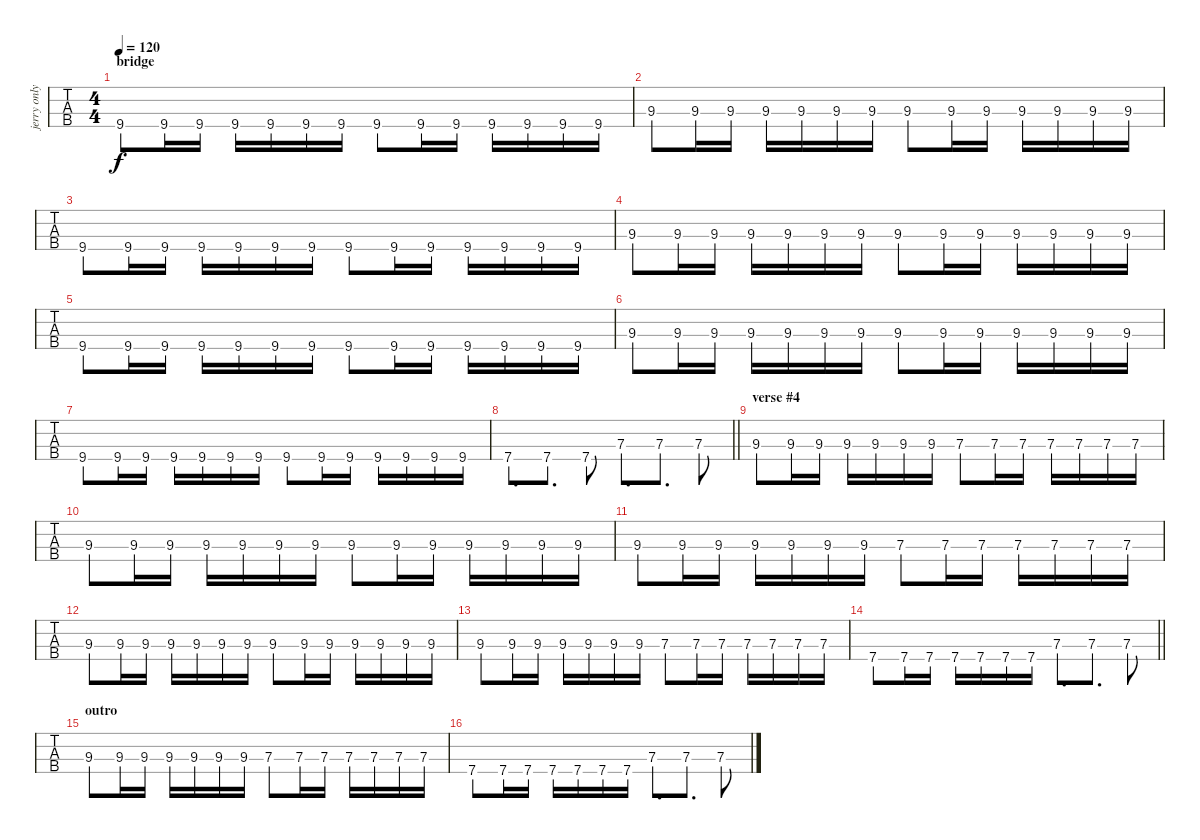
\track ("jerry only: bass" "jerry only") {instrument electricbassfinger}
\staff {tabs}
\tuning (G2 D2 A1 E1) {hide}
\ts (4 4)
\section ("" "bridge")
\tempo 120
\clef f4
\ks c
9.4.8{dy f} 9.4.16 9.4.16 9.4.16 9.4.16 9.4.16 9.4.16 9.4.8 9.4.16 9.4.16 9.4.16 9.4.16 9.4.16 9.4.16 |
9.3.8 9.3.16 9.3.16 9.3.16 9.3.16 9.3.16 9.3.16 9.3.8 9.3.16 9.3.16 9.3.16 9.3.16 9.3.16 9.3.16 |
9.4.8 9.4.16 9.4.16 9.4.16 9.4.16 9.4.16 9.4.16 9.4.8 9.4.16 9.4.16 9.4.16 9.4.16 9.4.16 9.4.16 |
9.3.8 9.3.16 9.3.16 9.3.16 9.3.16 9.3.16 9.3.16 9.3.8 9.3.16 9.3.16 9.3.16 9.3.16 9.3.16 9.3.16 |
9.4.8 9.4.16 9.4.16 9.4.16 9.4.16 9.4.16 9.4.16 9.4.8 9.4.16 9.4.16 9.4.16 9.4.16 9.4.16 9.4.16 |
9.3.8 9.3.16 9.3.16 9.3.16 9.3.16 9.3.16 9.3.16 9.3.8 9.3.16 9.3.16 9.3.16 9.3.16 9.3.16 9.3.16 |
9.4.8 9.4.16 9.4.16 9.4.16 9.4.16 9.4.16 9.4.16 9.4.8 9.4.16 9.4.16 9.4.16 9.4.16 9.4.16 9.4.16 |
\barLineRight lightlight
7.4{st}.8{d} 7.4{st}.8{d} 7.4{st}.8 7.3{st}.8{d} 7.3{st}.8{d} 7.3{st}.8 |
\section ("" "verse #4")
9.3.8 9.3.16 9.3.16 9.3.16 9.3.16 9.3.16 9.3.16 7.3.8 7.3.16 7.3.16 7.3.16 7.3.16 7.3.16 7.3.16 |
9.3.8 9.3.16 9.3.16 9.3.16 9.3.16 9.3.16 9.3.16 9.3.8 9.3.16 9.3.16 9.3.16 9.3.16 9.3.16 9.3.16 |
9.3.8 9.3.16 9.3.16 9.3.16 9.3.16 9.3.16 9.3.16 7.3.8 7.3.16 7.3.16 7.3.16 7.3.16 7.3.16 7.3.16 |
9.3.8 9.3.16 9.3.16 9.3.16 9.3.16 9.3.16 9.3.16 9.3.8 9.3.16 9.3.16 9.3.16 9.3.16 9.3.16 9.3.16 |
9.3.8 9.3.16 9.3.16 9.3.16 9.3.16 9.3.16 9.3.16 7.3.8 7.3.16 7.3.16 7.3.16 7.3.16 7.3.16 7.3.16 |
\barLineRight lightlight
7.4.8 7.4.16 7.4.16 7.4.16 7.4.16 7.4.16 7.4.16 7.3{st}.8{d} 7.3{st}.8{d} 7.3{st}.8 |
\section ("" "outro")
9.3.8 9.3.16 9.3.16 9.3.16 9.3.16 9.3.16 9.3.16 7.3.8 7.3.16 7.3.16 7.3.16 7.3.16 7.3.16 7.3.16 |
7.4.8 7.4.16 7.4.16 7.4.16 7.4.16 7.4.16 7.4.16 7.3{st}.8{d} 7.3{st}.8{d} 7.3{st}.8
